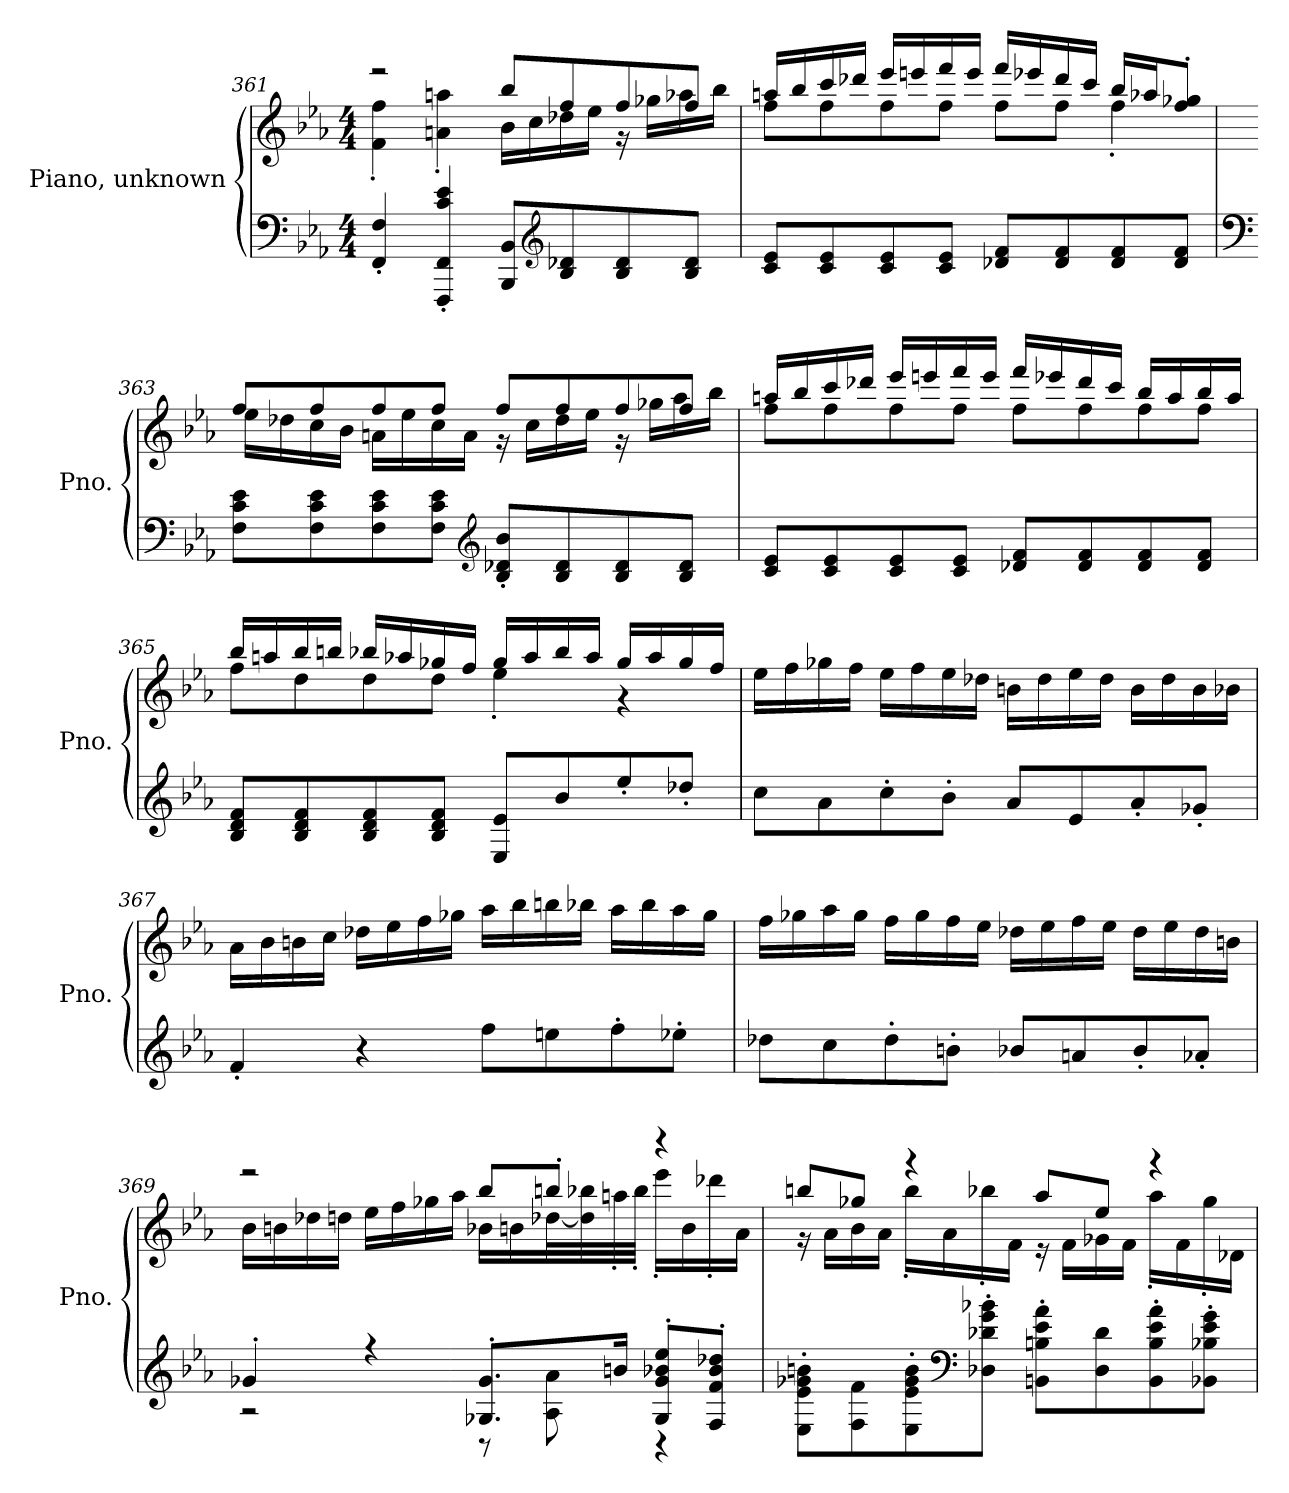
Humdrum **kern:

**kern	**kern
*part1	*part1
*staff2	*staff1
*I"Piano, unknown	*
*I'Pno.	*
*clefF4	*clefG2
*k[b-e-a-]	*k[b-e-a-]
*M4/4	*M4/4
=361	=361
*	*^
4FF/' 4F/'	2r	4f\' 4ff\'
4FFF/' 4FF/' 4c/' 4e-/'	.	4an\' 4aan\'
8BBB-/ 8BB-/L	8bb-/L	16b-\LL
.	.	16cc\
*clefG2	*	*
8B-/ 8d-X/	8ff/	16dd-X\
.	.	16ee-\JJ
8B-/ 8d-/	8ff/	16r
.	.	16gg-X\LL
8B-/ 8d-/J	8ff/J	16aa-X\
.	.	16bb-\JJ
!!LO:LB:g=z	!!
=362	=362	=362
8c/ 8e-/L	16aan/LL	8ff\L
.	16bb-/	.
8c/ 8e-/	16ccc/	8ff\
.	16ddd-X/JJ	.
8c/ 8e-/	16eee-/LL	8ff\
.	16eeen/	.
8c/ 8e-/J	16fff/	8ff\J
.	16eee/JJ	.
8d-X/ 8f/L	16fff/LL	8ff\L
.	16eee-X/	.
8d-/ 8f/	16ddd-/	8ff\J
.	16ccc/JJ	.
8d-/ 8f/	16bb-/LL	4ff'\
.	16aa-X/J	.
8d-/ 8f/J	8ff/' 8gg-X/'J	.
!!LO:LB:g=z	!!
=363	=363	=363
*clefF4	*	*
8F\ 8c\ 8e-\L	8ff/L	16ee-\LL
.	.	16dd-X\
8F\ 8c\ 8e-\	8ff/	16cc\
.	.	16b-\JJ
8F\ 8c\ 8e-\	8ff/	16an\LL
.	.	16ee-\
8F\ 8c\ 8e-\J	8ff/J	16cc\
.	.	16a\JJ
*clefG2	*	*
8B-/' 8d-X/' 8b-/'L	8ff/L	16r
.	.	16cc\LL
8B-/ 8d-/	8ff/	16dd-\
.	.	16ee-\JJ
8B-/ 8d-/	8ff/	16r
.	.	16gg-X\LL
8B-/ 8d-/J	8ff/J	16aa-\
.	.	16bb-\JJ
=364	=364	=364
8c/ 8e-/L	16aan/LL	8ff\L
.	16bb-/	.
8c/ 8e-/	16ccc/	8ff\
.	16ddd-X/JJ	.
8c/ 8e-/	16eee-/LL	8ff\
.	16eeen/	.
8c/ 8e-/J	16fff/	8ff\J
.	16eee/JJ	.
8d-X/ 8f/L	16fff/LL	8ff\L
.	16eee-X/	.
8d-/ 8f/	16ddd-/	8ff\
.	16ccc/JJ	.
8d-/ 8f/	16bb-/LL	8ff\
.	16aa/	.
8d-/ 8f/J	16bb-/	8ff\J
.	16aa/JJ	.
!!LO:LB:g=z	!!
=365	=365	=365
8B-/ 8d/ 8f/L	16bb-/LL	8ff\L
.	16aan/	.
8B-/ 8d/ 8f/	16bb-/	8dd\
.	16bbn/JJ	.
8B-/ 8d/ 8f/	16bb-X/LL	8dd\
.	16aa-X/	.
8B-/ 8d/ 8f/J	16gg-X/	8dd\J
.	16ff/JJ	.
8E-/ 8e-/L	16gg-/LL	4ee-'\
.	16aa-/	.
8b-/	16bb-/	.
.	16aa-/JJ	.
8ee-'/	16gg-/LL	4r
.	16aa-/	.
8dd-X'/J	16gg-/	.
.	16ff/JJ	.
*	*v	*v
=366	=366
8cc\L	16ee-\LL
.	16ff\
8a-\	16gg-X\
.	16ff\JJ
8cc'\	16ee-\LL
.	16ff\
8b-'\J	16ee-\
.	16dd-X\JJ
8a-/L	16bn\LL
.	16dd-\
8e-/	16ee-\
.	16dd-\JJ
8a-'/	16b\LL
.	16dd-\
8g-X'/J	16b\
.	16b-X\JJ
!!LO:LB:g=z
=367	=367
4f'/	16a-\LL
.	16b-\
.	16bn\
.	16cc\JJ
4r	16dd-X\LL
.	16ee-\
.	16ff\
.	16gg-X\JJ
8ff\L	16aa-\LL
.	16bb-\
8een\	16bbn\
.	16bb-X\JJ
8ff'\	16aa-\LL
.	16bb-\
8ee-X'\J	16aa-\
.	16gg-\JJ
=368	=368
8dd-X\L	16ff\LL
.	16gg-X\
8cc\	16aa-\
.	16gg-\JJ
8dd-'\	16ff\LL
.	16gg-\
8bn'\J	16ff\
.	16ee-\JJ
8b-X/L	16dd-X\LL
.	16ee-\
8an/	16ff\
.	16ee-\JJ
8b-'/	16dd-\LL
.	16ee-\
8a-X'/J	16dd-\
.	16bn\JJ
!!LO:LB:g=z
=369	=369
*^	*^
4g-X'/	2r	2r	16b-\LL
.	.	.	16bn\
.	.	.	16dd-X\
.	.	.	16ddn\JJ
4r	.	.	16ee-\LL
.	.	.	16ff\
.	.	.	16gg-X\
.	.	.	16aa-\JJ
8.G-X/' 8.g-/'L	8r	8bb-/L	16b-X\LL
.	.	.	16bn\
.	8A-\ 8a-\	8bbn'/J	[32dd-X\L
.	.	.	32dd-\] 32bb-X\
16bn/Jk	.	.	32aan'\
.	.	.	32bb-'\JJJ
8G-/' 8g-/' 8b-X/' 8ee-/'L	4r	4r	16eee-'\LL
.	.	.	16b\
8F/' 8f/' 8b-/' 8dd-X/'J	.	.	16ddd-X'\
.	.	.	16a-\JJ
*v	*v	*	*
!!LO:PB:g=z	!!
=370	=370	=370
8E-\' 8e-\' 8g-X\' 8bn\'L	8bbn/L	16r
.	.	16a-\LL
8F\ 8f\	8gg-X/J	16b-\
.	.	16a-\JJ
8E-\' 8e-\' 8g-\' 8b\'	4r	16bb'\LL
.	.	16a-\
*clefF4	*	*
8D-X\' 8d-X\' 8g-\' 8b-X\'J	.	16bb-X'\
.	.	16f\JJ
8BBn\' 8Bn\' 8e-\' 8a-\'L	8aa-/L	16r
.	.	16f\LL
8D-\ 8d-\	8ee-/J	16g-X\
.	.	16f\JJ
8BB\' 8B\' 8e-\' 8a-\'	4r	16aa-'\LL
.	.	16f\
8BB-X\' 8B-X\' 8e-\' 8g-\'J	.	16gg-'\
.	.	16d-X\JJ
*	*v	*v
=	=
*-	*-
